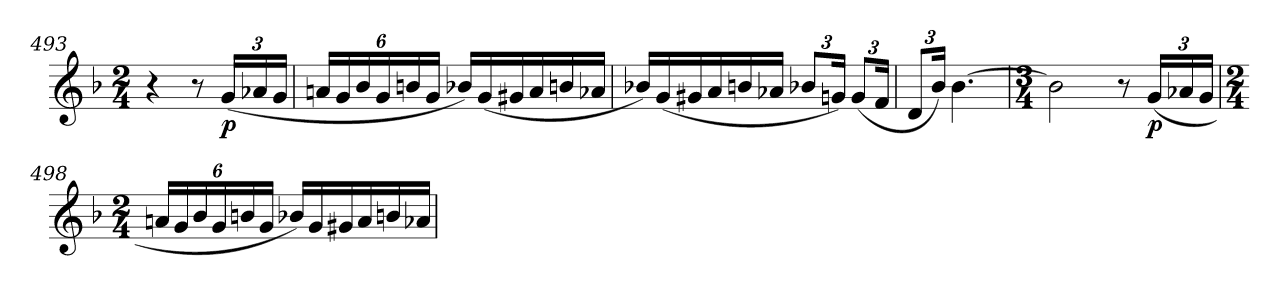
**kern	**dynam
*part1	*part1
*staff1	*staff1
*clefG2	*
*k[b-]	*
*M2/4	*
=493	=493
4r	.
8r	.
*Xbrackettup	*
!	!LO:DY:b
(<24g/LL	p
24a-X/	.
24g/JJ	.
=494	=494
*brackettup	*
24an/LL	.
24g/	.
24b-/	.
24g/	.
24bn/	.
24g/JJ	.
16b-X/LL)	.
(<16g/	.
16g#X/	.
16a/	.
16bn/	.
16a-X/JJ	.
=495	=495
16b-X/LL)	.
(<16g/	.
16g#X/	.
16a/	.
16bn/	.
16a-X/JJ	.
*Xbrackettup	*
12b-X/L	.
24gn/Jk)	.
(<12g/L	.
24f/Jk	.
=496	=496
12d/L	.
24b-/Jk)	.
[4.b-\	.
=497	=497
*M3/4	*
2b-\]	.
8r	.
!	!LO:DY:b
(<24g/LL	p
24a-X/	.
24g/JJ	.
=498	=498
*M2/4	*
*brackettup	*
24an/LL	.
24g/	.
24b-/	.
24g/	.
24bn/	.
24g/JJ	.
16b-X/LL)	.
16g/	.
16g#X/	.
16a/	.
16bn/	.
16a-X/JJ	.
=	=
*-	*-
